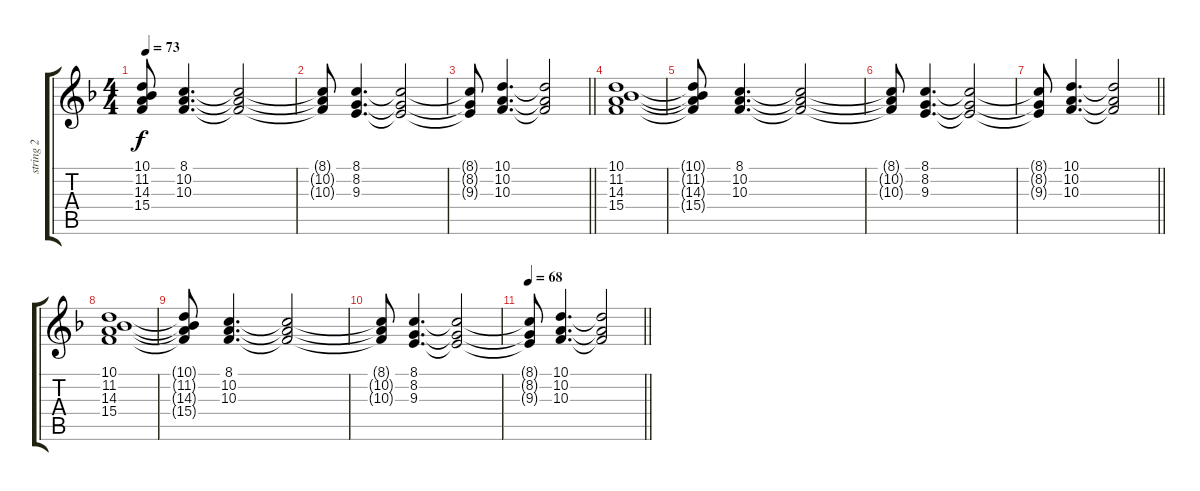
\track ("string 2" "string 2") {instrument stringensemble2}
\staff {score tabs}
\tuning (E4 B3 G3 D3 A2 E2) {hide}
\ts (4 4)
\tempo 73
\clef g2
\ks f
(10.1{t} 11.2{t} 14.3{t} 15.4{t}).8{dy f} (8.1 10.2 10.3).4{d} (8.1{t} 10.2{t} 10.3{t}).2 |
(8.1{t} 10.2{t} 10.3{t}).8 (8.1 8.2 9.3).4{d} (8.1{t} 8.2{t} 9.3{t}).2 |
\barLineRight lightlight
(8.1{t} 8.2{t} 9.3{t}).8 (10.1 10.2 10.3).4{d} (10.1{t} 10.2{t} 10.3{t}).2 |
(10.1 11.2 14.3 15.4).1 |
(10.1{t} 11.2{t} 14.3{t} 15.4{t}).8 (8.1 10.2 10.3).4{d} (8.1{t} 10.2{t} 10.3{t}).2 |
(8.1{t} 10.2{t} 10.3{t}).8 (8.1 8.2 9.3).4{d} (8.1{t} 8.2{t} 9.3{t}).2 |
\barLineRight lightlight
(8.1{t} 8.2{t} 9.3{t}).8 (10.1 10.2 10.3).4{d} (10.1{t} 10.2{t} 10.3{t}).2 |
(10.1 11.2 14.3 15.4).1 |
(10.1{t} 11.2{t} 14.3{t} 15.4{t}).8 (8.1 10.2 10.3).4{d} (8.1{t} 10.2{t} 10.3{t}).2 |
(8.1{t} 10.2{t} 10.3{t}).8 (8.1 8.2 9.3).4{d} (8.1{t} 8.2{t} 9.3{t}).2 |
\tempo 68
\barLineRight lightlight
(8.1{t} 8.2{t} 9.3{t}).8 (10.1 10.2 10.3).4{d} (10.1{t} 10.2{t} 10.3{t}).2
